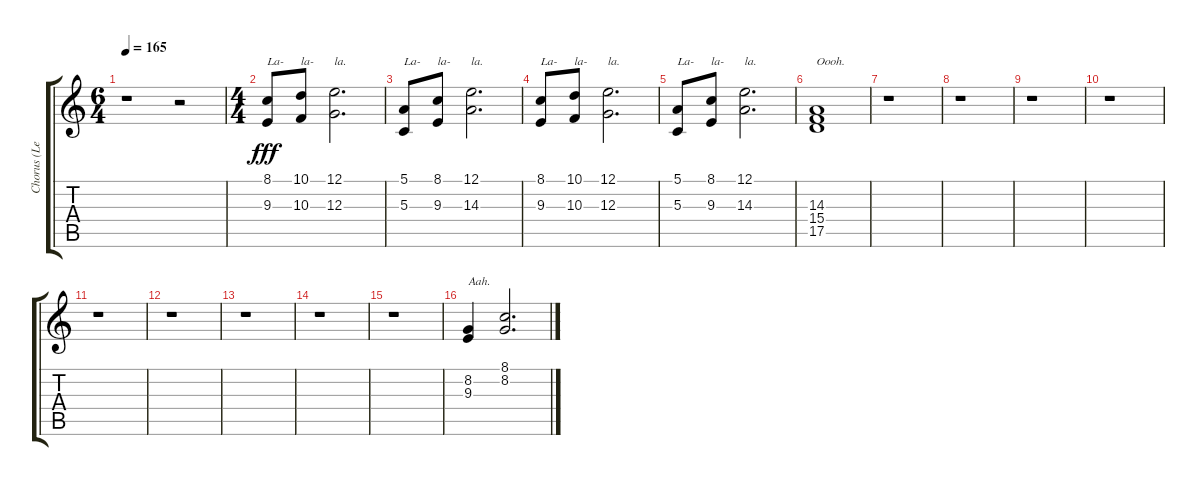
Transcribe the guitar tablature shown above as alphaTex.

\track ("Chorus (Left)" "Chorus (Le") {instrument choiraahs}
\staff {score tabs}
\tuning (E4 B3 G3 D3 A2 E2) {hide}
\ts (6 4)
\tempo 165
\clef g2
\ks c
r.1{dy fff} r.2 |
\ts (4 4)
(8.1 9.3).8{txt "La-"} (10.1 10.3).8{txt "la-"} (12.1 12.3).2{d txt "la."} |
(5.1 5.3).8{txt "La-"} (8.1 9.3).8{txt "la-"} (12.1 14.3).2{d txt "la."} |
(8.1 9.3).8{txt "La-"} (10.1 10.3).8{txt "la-"} (12.1 12.3).2{d txt "la."} |
(5.1 5.3).8{txt "La-"} (8.1 9.3).8{txt "la-"} (12.1 14.3).2{d txt "la."} |
(14.3 15.4 17.5).1{txt "Oooh."} |
r.1 |
r.1 |
r.1 |
r.1 |
r.1 |
r.1 |
r.1 |
r.1 |
r.1 |
(8.2 9.3).4{txt "Aah."} (8.1 8.2).2{d}
